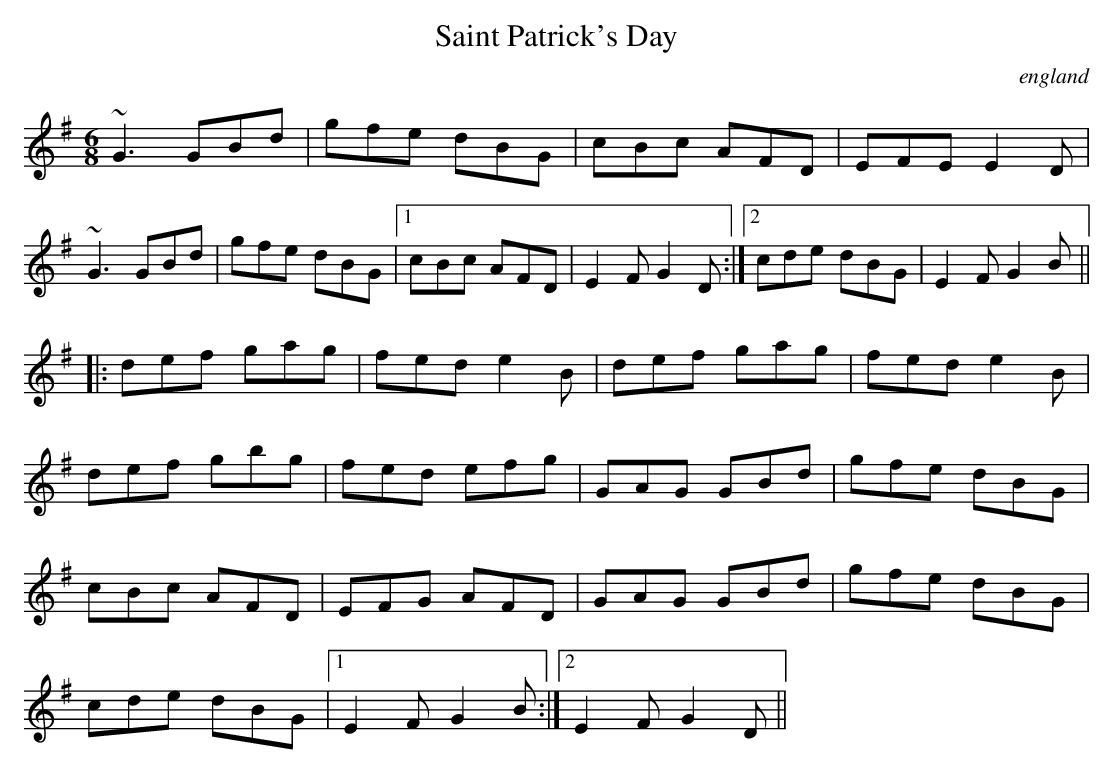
X:1
T:Saint Patrick's Day
O:england
M:6/8
L:1/8
K:G
~G3 GBd|gfe dBG|cBc AFD|EFE E2D|
~G3 GBd|gfe dBG|1 cBc AFD|E2F G2D:|2 cde dBG|E2F G2B||
|:def gag|fed e2B|def gag|fed e2B|
def gbg|fed efg|GAG GBd|gfe dBG|
cBc AFD|EFG AFD|GAG GBd|gfe dBG|
cde dBG|1 E2F G2B:|2 E2F G2D||
